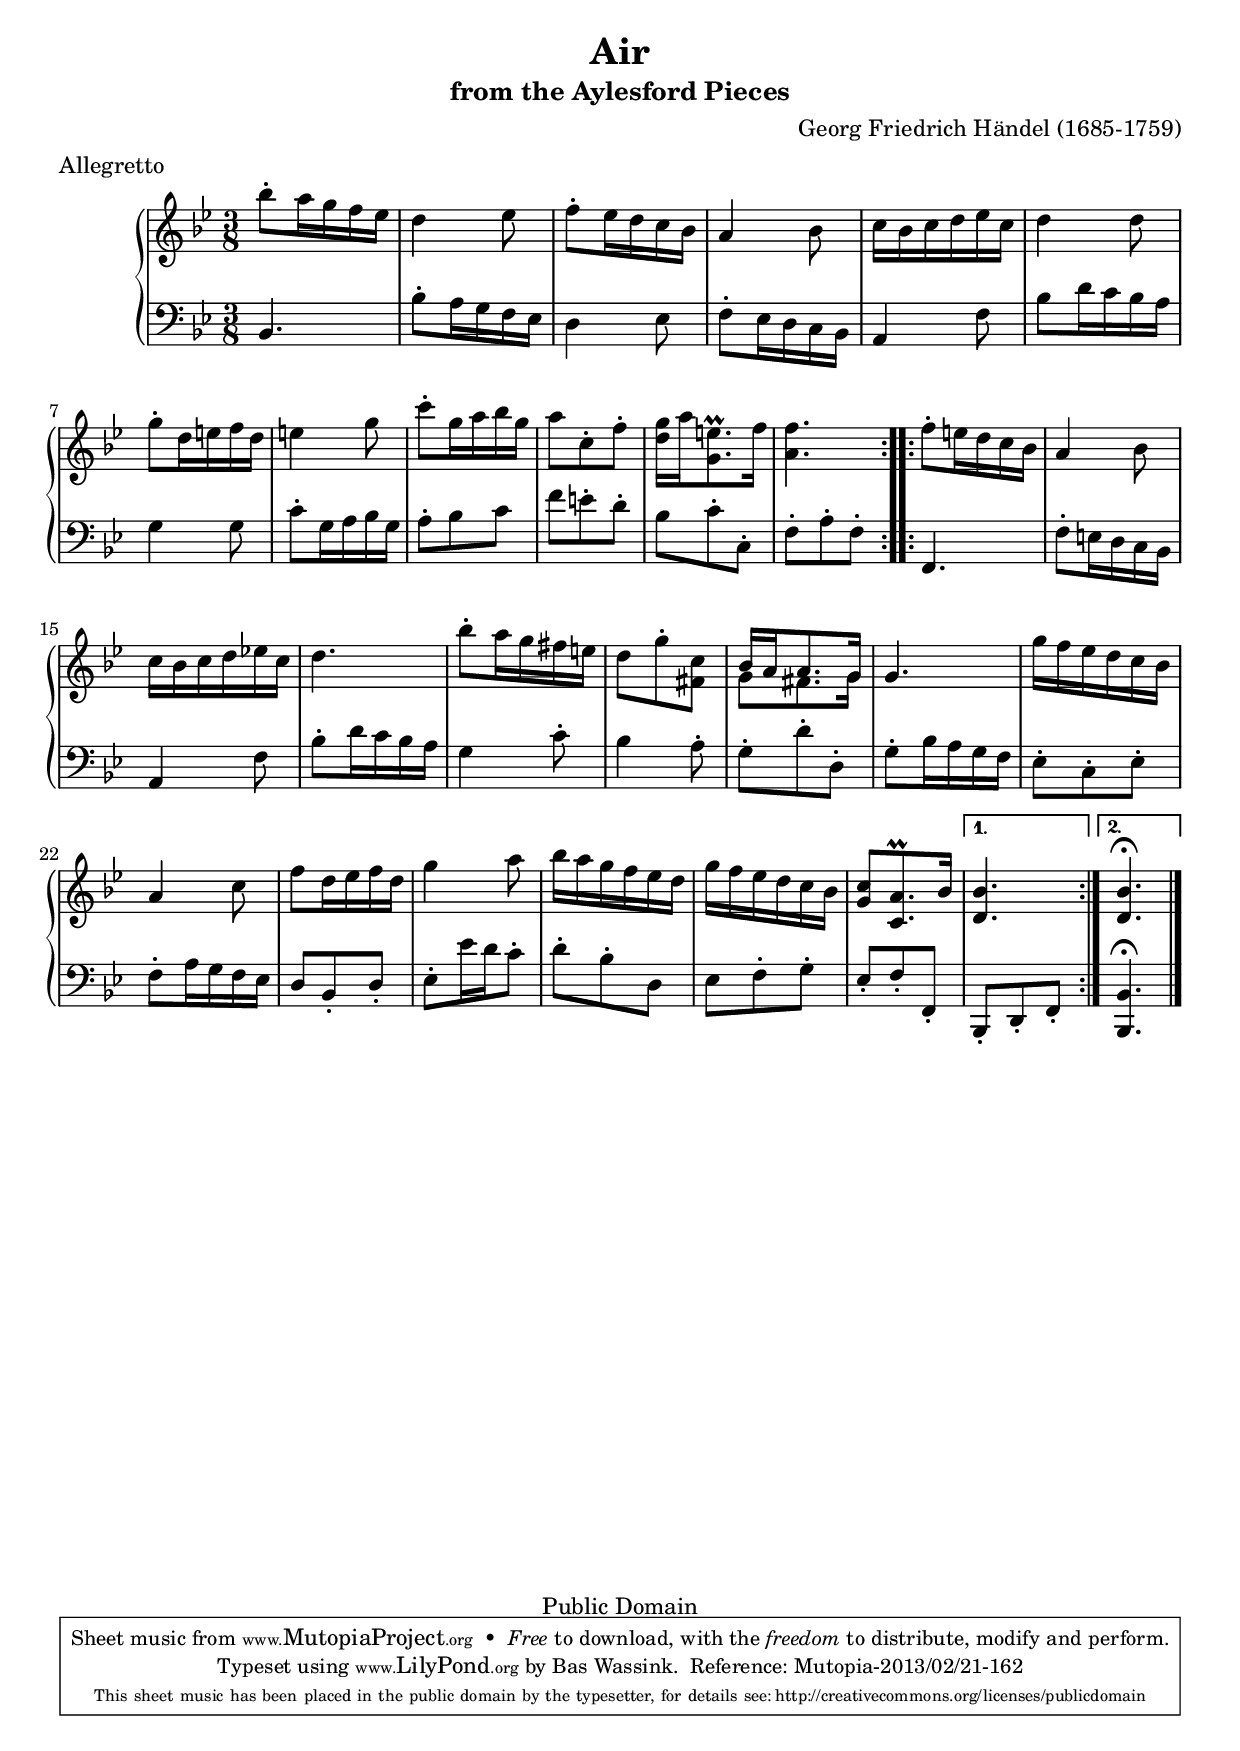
\version "2.16.1"
#(set-global-staff-size 20)
\header {
  title             = "Air"
  subtitle          = "from the Aylesford Pieces"
  composer          = "Georg Friedrich Händel (1685-1759)"
  meter             = "Allegretto"
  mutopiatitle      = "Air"
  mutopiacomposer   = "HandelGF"
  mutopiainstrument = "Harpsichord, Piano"
  date              = "18th Century"
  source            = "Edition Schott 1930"
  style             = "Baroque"
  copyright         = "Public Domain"
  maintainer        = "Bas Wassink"
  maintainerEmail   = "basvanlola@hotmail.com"

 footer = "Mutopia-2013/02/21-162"
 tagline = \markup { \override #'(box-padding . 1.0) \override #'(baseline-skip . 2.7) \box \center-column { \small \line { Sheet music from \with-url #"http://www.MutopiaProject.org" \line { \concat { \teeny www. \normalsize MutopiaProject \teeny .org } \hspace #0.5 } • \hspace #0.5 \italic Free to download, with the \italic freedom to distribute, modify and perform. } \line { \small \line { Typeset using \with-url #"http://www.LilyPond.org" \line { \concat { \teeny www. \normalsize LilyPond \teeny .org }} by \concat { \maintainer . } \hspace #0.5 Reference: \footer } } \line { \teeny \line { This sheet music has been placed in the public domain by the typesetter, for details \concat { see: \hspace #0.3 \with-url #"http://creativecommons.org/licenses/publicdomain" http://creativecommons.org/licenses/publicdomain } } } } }
  }

Global =  {\key bes\major \time 3/8}


MDI =  \relative c''' {
  \repeat volta 2 {
  bes8-. a16 g f es
  d4 es8
  f-. es16 d c bes
  a4 bes8

  c16 bes c d es c
  d4 d8
  g-. d16 e f d
  e4 g8

  c-. g16 a bes g
  a8 c,-. f-.
  <d g>16 a' <g, e'\prall>8. f'16
  <a, f'>4.
  }

  \repeat volta 2 {
  f'8-. e16 d c bes
  a4 bes8
  c16 bes c d es! c
  d4.

  bes'8-. a16 g fis e
  d8 g-. <fis, c'>
  <<{bes16 a a8. g16} \\ {g8 fis8. g16}>>
  g4.

  g'16 f es d c bes
  a4 c8
  f d16 es f d
  g4 a8

  bes16 a g f es d
  g f es d c bes
  <g c>8 <c, a'\prall>8. bes'16
  }

  \alternative {
  {<d, bes'>4.}
  {<d bes'\fermata>4.}
  }
  \bar "|."
  }

MSI =  \relative c {
  bes4.
  bes'8-. a16 g f es
  d4 es8
  f8-. es16 d c bes

  a4 f'8
  bes d16 c bes a
  g4 g8
  c-. g16 a bes g

  a8-. bes c
  f e-. d-.
  bes c-. c,-.
  f-. a-. f-.

  f,4.
  f'8-. e16 d c bes
  a4 f'8
  bes-. d16 c bes a

  g4 c8-.
  bes4 a8-.
  g-. d'-. d,-.
  g-. bes16 a g f

  es8-. c-. es-.
  f-. a16 g f es
  d8 bes-. d-.
  es-. es'16 d c8-.

  d-. bes-. d,
  es f-. g-.
  es-. f-. f,-.

  bes,-. d-. f-.

  <bes,\fermata bes'>4.

  }

\score { {
  \new PianoStaff <<
    \set PianoStaff.midiInstrument = "harpsichord"
    \new Staff = "up" <<
      \Global \clef treble \MDI
    >>
    \new Staff = "down" <<
      \Global \clef bass \MSI
    >>
  >>
}

  \midi {
    \tempo 4 = 108
    }


\layout {}
}

%{
Revision-history:
2002/jan/11 :  moved volta-brackets up so they don't collide with the fermata.
%}
